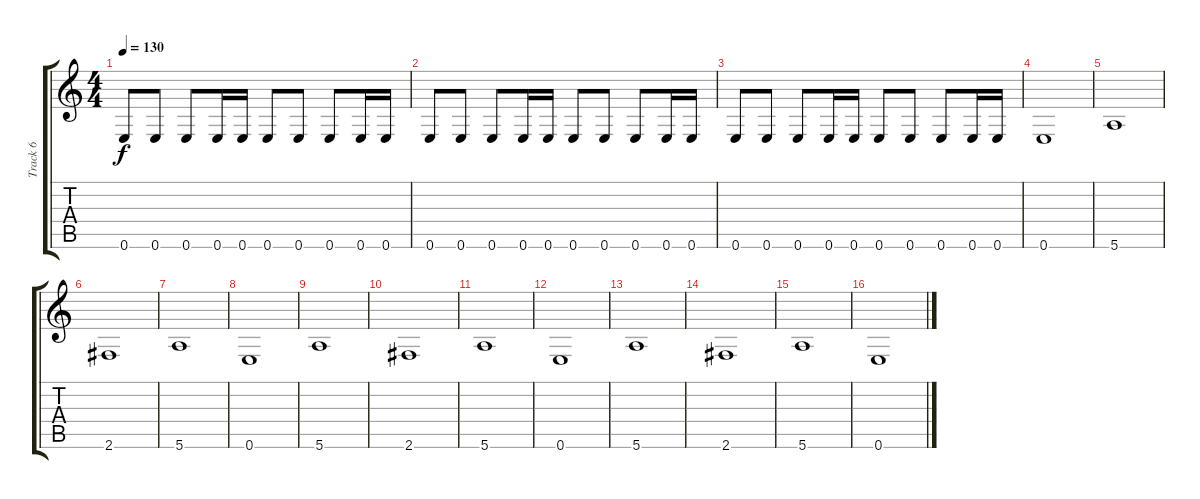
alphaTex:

\track ("Track 6" "Track 6") {instrument distortionguitar bank 255}
\staff {score tabs}
\tuning (E4 B3 G3 D3 A2 E2) {hide}
\ts (4 4)
\tempo 130
\clef g2
\ks c
0.6.8{dy f} 0.6.8 0.6.8 0.6.16 0.6.16 0.6.8 0.6.8 0.6.8 0.6.16 0.6.16 |
0.6.8 0.6.8 0.6.8 0.6.16 0.6.16 0.6.8 0.6.8 0.6.8 0.6.16 0.6.16 |
0.6.8 0.6.8 0.6.8 0.6.16 0.6.16 0.6.8 0.6.8 0.6.8 0.6.16 0.6.16 |
0.6.1 |
5.6.1 |
2.6.1 |
5.6.1 |
0.6.1 |
5.6.1 |
2.6.1 |
5.6.1 |
0.6.1 |
5.6.1 |
2.6.1 |
5.6.1 |
0.6.1
